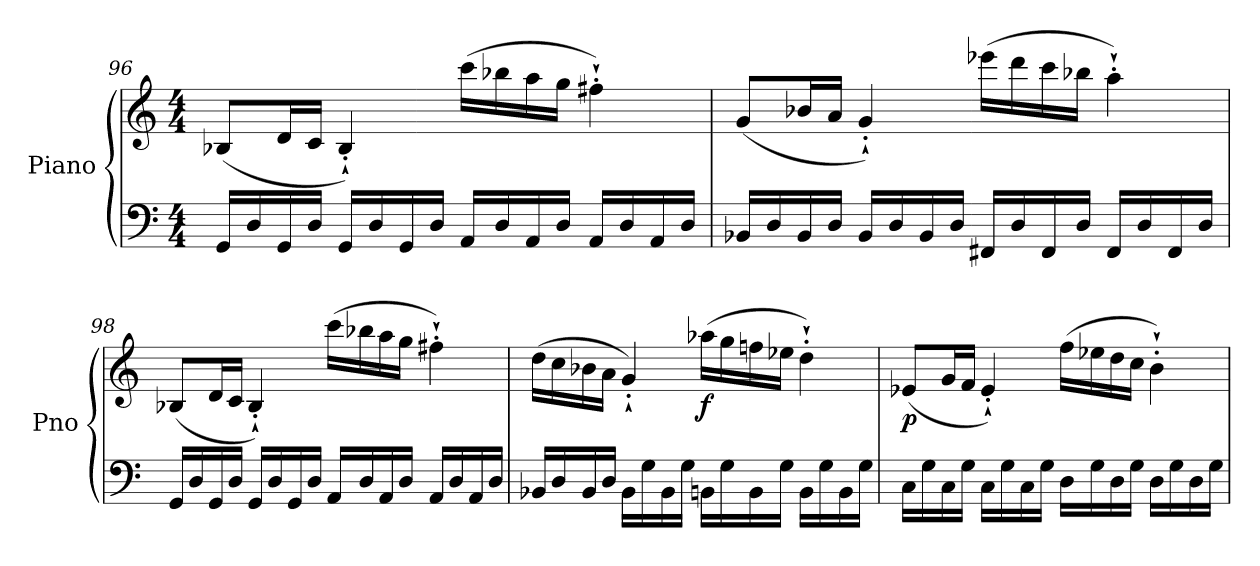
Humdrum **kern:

**kern	**kern	**dynam
*part1	*part1	*part1
*staff2	*staff1	*staff1/2
*I"Piano	*	*
*I'Pno	*	*
!!LO:LB:g=z
*clefF4	*clefG2	*
*k[]	*k[]	*
*M4/4	*M4/4	*
=96	=96	=96
16GG/LL	(8B-X/L	.
16D/	.	.
16GG/	16d/L	.
16D/JJ	16c/JJ	.
16GG/LL	4B-'`/)	.
16D/	.	.
16GG/	.	.
16D/JJ	.	.
16AA/LL	(16ccc\LL	.
16D/	16bb-X\	.
16AA/	16aa\	.
16D/JJ	16gg\JJ	.
16AA/LL	4ff#X'`\)	.
16D/	.	.
16AA/	.	.
16D/JJ	.	.
=97	=97	=97
16BB-X/LL	(8g/L	.
16D/	.	.
16BB-/	16b-X/L	.
16D/JJ	16a/JJ	.
16BB-/LL	4g'`/)	.
16D/	.	.
16BB-/	.	.
16D/JJ	.	.
16FF#X/LL	(16eee-X\LL	.
16D/	16ddd\	.
16FF#/	16ccc\	.
16D/JJ	16bb-X\JJ	.
16FF#/LL	4aa'`\)	.
16D/	.	.
16FF#/	.	.
16D/JJ	.	.
!!LO:PB:g=z
=98	=98	=98
!	!	!LO:DY:b
16GG/LL	(8B-X/L	other-dynamics
16D/	.	.
16GG/	16d/L	.
16D/JJ	16c/JJ	.
16GG/LL	4B-'`/)	.
16D/	.	.
16GG/	.	.
16D/JJ	.	.
16AA/LL	(16ccc\LL	.
16D/	16bb-X\	.
16AA/	16aa\	.
16D/JJ	16gg\JJ	.
16AA/LL	4ff#X'`\)	.
16D/	.	.
16AA/	.	.
16D/JJ	.	.
=99	=99	=99
16BB-X/LL	(16dd\LL	.
16D/	16cc\	.
16BB-/	16b-X\	.
16D/JJ	16a\JJ	.
16BB-\LL	4g'`/)	.
16G\	.	.
16BB-\	.	.
16G\JJ	.	.
!	!	!LO:DY:b
16BBn\LL	(16aa-X\LL	f
16G\	16gg\	.
16BB\	16ffn\	.
16G\JJ	16ee-X\JJ	.
16BB\LL	4dd'`\)	.
16G\	.	.
16BB\	.	.
16G\JJ	.	.
!!LO:PB:g=z
=100	=100	=100
!	!	!LO:DY:b
16C\LL	(8e-X/L	p
16G\	.	.
16C\	16g/L	.
16G\JJ	16f/JJ	.
16C\LL	4e-'`/)	.
16G\	.	.
16C\	.	.
16G\JJ	.	.
16D\LL	(16ff\LL	.
16G\	16ee-X\	.
16D\	16dd\	.
16G\JJ	16cc\JJ	.
16D\LL	4b'`\)	.
16G\	.	.
16D\	.	.
16G\JJ	.	.
=	=	=
*-	*-	*-
